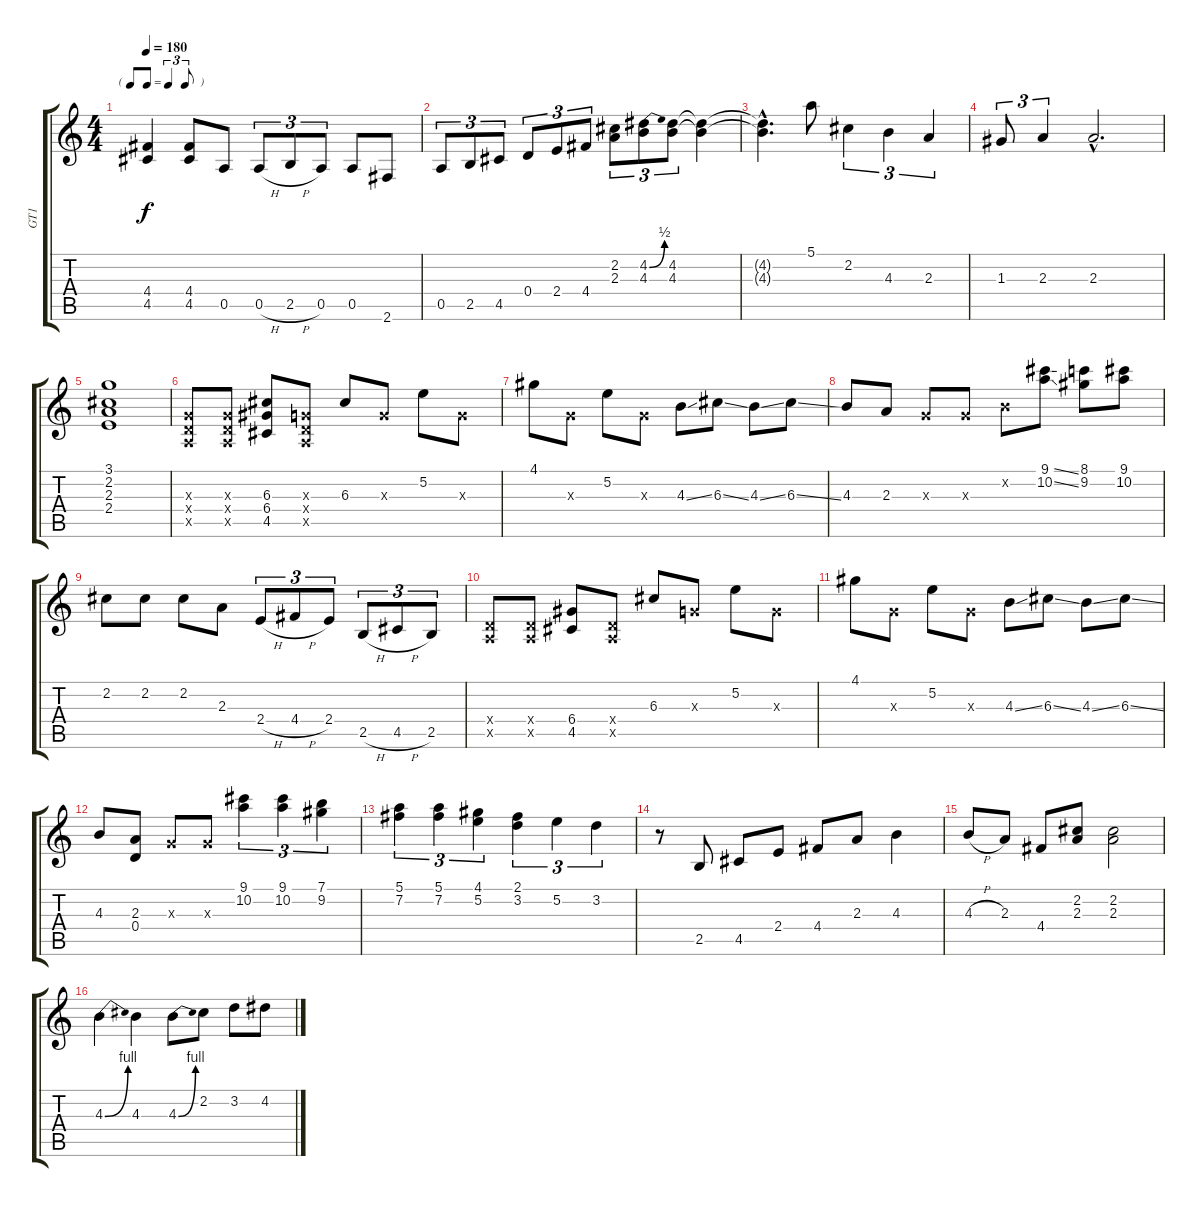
\track ("GT1" "GT1") {instrument electricguitarclean}
\staff {score tabs}
\tuning (E4 B3 G3 D3 A2 E2) {hide}
\ts (4 4)
\tf triplet8th
\tempo 180
\clef g2
\ks c
(4.4 4.5).4{dy f} (4.4 4.5).8 0.5.8 0.5{h}.8{tu (3 2)} 2.5{h}.8{tu (3 2)} 0.5.8{tu (3 2)} 0.5.8 2.6.8 |
0.5.8{tu (3 2)} 2.5.8{tu (3 2)} 4.5.8{tu (3 2)} 0.4.8{tu (3 2)} 2.4.8{tu (3 2)} 4.4.8{tu (3 2)} (2.2 2.3).8{tu (3 2)} (4.2{be (bend 0 0 60 2)} 4.3).8{tu (3 2)} (4.2 4.3).8{tu (3 2)} (4.2{t} 4.3{t}).4 |
(4.2{hac t} 4.3{hac t}).4{d} 5.1.8 2.2.4{tu (3 2)} 4.3.4{tu (3 2)} 2.3.4{tu (3 2)} |
1.3.8{tu (3 2)} 2.3.4{tu (3 2)} 2.3{hac}.2{d} |
(3.1 2.2 2.3 2.4).1 |
(0.3{x} 0.4{x} 0.5{x}).8 (0.3{x} 0.4{x} 0.5{x}).8 (6.3 6.4 4.5).8 (0.3{x} 0.4{x} 0.5{x}).8 6.3.8 0.3{x}.8 5.2.8 0.3{x}.8 |
4.1.8 0.3{x}.8 5.2.8 0.3{x}.8 4.3{ss}.8 6.3{ss}.8 4.3{ss}.8 6.3{ss}.8 |
4.3.8 2.3.8 0.3{x}.8 0.3{x}.8 0.2{x}.8 (9.1{ss} 10.2{ss}).8 (8.1 9.2).8 (9.1 10.2).8 |
2.2.8 2.2.8 2.2.8 2.3.8 2.4{h}.8{tu (3 2)} 4.4{h}.8{tu (3 2)} 2.4.8{tu (3 2)} 2.5{h}.8{tu (3 2)} 4.5{h}.8{tu (3 2)} 2.5.8{tu (3 2)} |
(0.4{x} 0.5{x}).8 (0.4{x} 0.5{x}).8 (6.4 4.5).8 (0.4{x} 0.5{x}).8 6.3.8 0.3{x}.8 5.2.8 0.3{x}.8 |
4.1.8 0.3{x}.8 5.2.8 0.3{x}.8 4.3{ss}.8 6.3{ss}.8 4.3{ss}.8 6.3{ss}.8 |
4.3.8 (2.3 0.4).8 0.3{x}.8 0.3{x}.8 (9.1 10.2).4{tu (3 2)} (9.1 10.2).4{tu (3 2)} (7.1 9.2).4{tu (3 2)} |
(5.1 7.2).4{tu (3 2)} (5.1 7.2).4{tu (3 2)} (4.1 5.2).4{tu (3 2)} (2.1 3.2).4{tu (3 2)} 5.2.4{tu (3 2)} 3.2.4{tu (3 2)} |
r.8 2.5.8 4.5.8 2.4.8 4.4.8 2.3.8 4.3.4 |
4.3{h}.8 2.3.8 4.4.8 (2.2 2.3).8 (2.2 2.3).2 |
4.3{be (bend 0 0 60 4)}.4 4.3.4 4.3{be (bend 0 0 60 4)}.8 2.2.8 3.2.8 4.2.8
